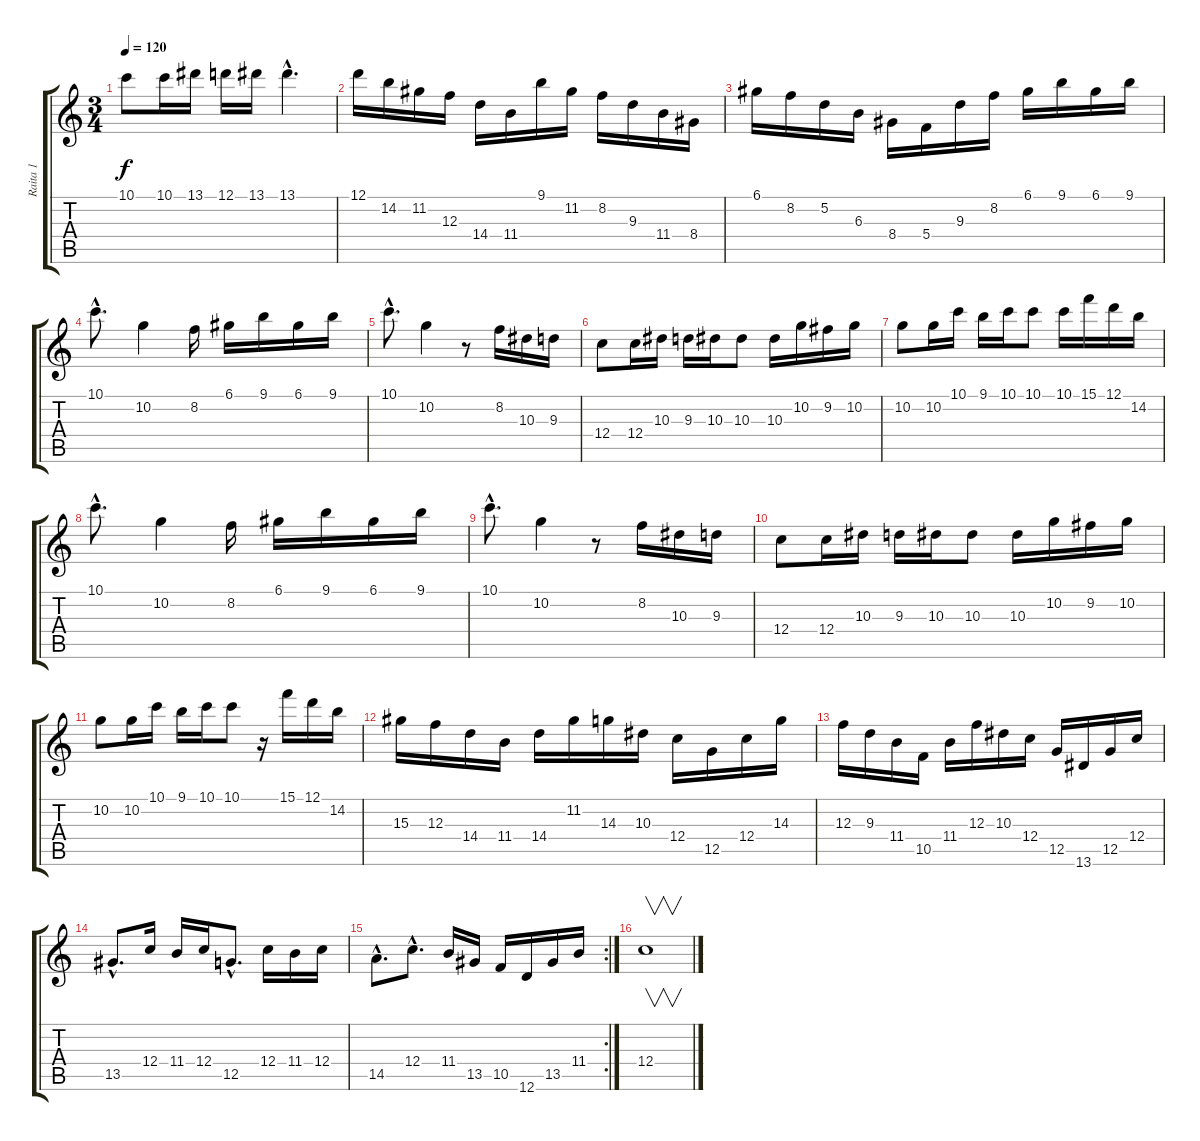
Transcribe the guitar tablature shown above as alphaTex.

\track ("Raita 1" "Raita 1") {instrument overdrivenguitar}
\staff {score tabs}
\tuning (D4 A3 F3 C3 G2 D2) {hide}
\ts (3 4)
\tempo 120
\clef g2
\ks c
10.1.8{dy f} 10.1.16 13.1.16 12.1.16 13.1.16 13.1{hac}.4{d} |
12.1.16 14.2.16 11.2.16 12.3.16 14.4.16 11.4.16 9.1.16 11.2.16 8.2.16 9.3.16 11.4.16 8.4.16 |
6.1.16 8.2.16 5.2.16 6.3.16 8.4.16 5.4.16 9.3.16 8.2.16 6.1.16 9.1.16 6.1.16 9.1.16 |
10.1{hac}.8{d} 10.2.4 8.2.16 6.1.16 9.1.16 6.1.16 9.1.16 |
10.1{hac}.8{d} 10.2.4 r.8 8.2.16 10.3.16 9.3.16 |
12.4.8 12.4.16 10.3.16 9.3.16 10.3.16 10.3.8 10.3.16 10.2.16 9.2.16 10.2.16 |
10.2.8 10.2.16 10.1.16 9.1.16 10.1.16 10.1.8 10.1.16 15.1.16 12.1.16 14.2.16 |
10.1{hac}.8{d} 10.2.4 8.2.16 6.1.16 9.1.16 6.1.16 9.1.16 |
10.1{hac}.8{d} 10.2.4 r.8 8.2.16 10.3.16 9.3.16 |
12.4.8 12.4.16 10.3.16 9.3.16 10.3.16 10.3.8 10.3.16 10.2.16 9.2.16 10.2.16 |
10.2.8 10.2.16 10.1.16 9.1.16 10.1.16 10.1.8 r.16 15.1.16 12.1.16 14.2.16 |
15.3.16 12.3.16 14.4.16 11.4.16 14.4.16 11.2.16 14.3.16 10.3.16 12.4.16 12.5.16 12.4.16 14.3.16 |
12.3.16 9.3.16 11.4.16 10.5.16 11.4.16 12.3.16 10.3.16 12.4.16 12.5.16 13.6.16 12.5.16 12.4.16 |
13.5{hac}.8{d} 12.4.16 11.4.16 12.4.16 12.5{hac}.8{d} 12.4.16 11.4.16 12.4.16 |
\rc 2
14.5{hac}.8{d} 12.4{hac}.8{d} 11.4.16 13.5.16 10.5.16 12.6.16 13.5.16 11.4.16 |
12.4.1{v}
